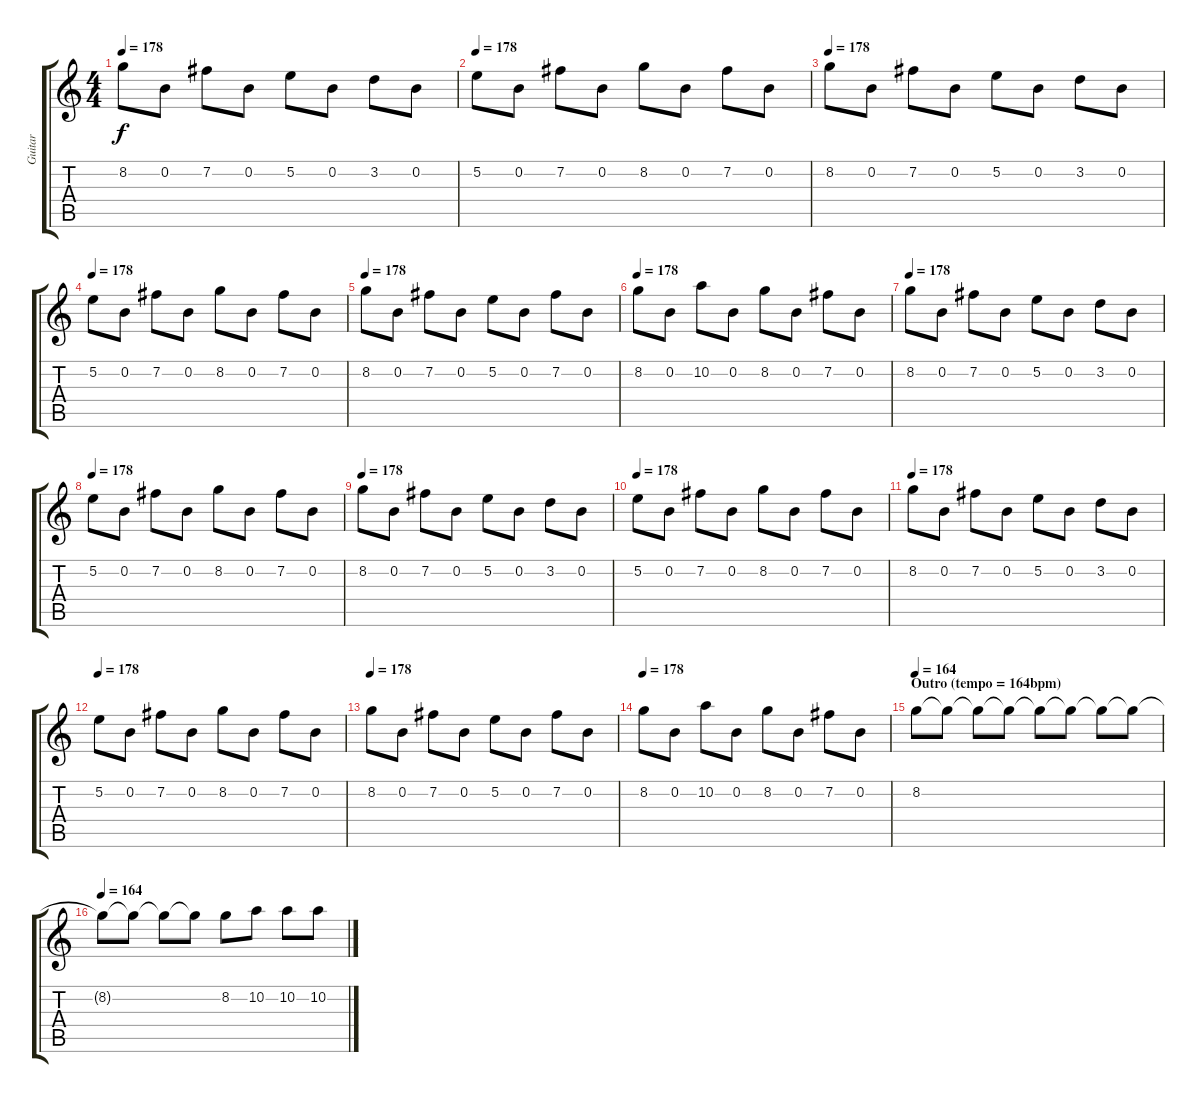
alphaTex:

\track ("Guitar" "Guitar") {instrument electricguitarjazz}
\staff {score tabs}
\tuning (E4 B3 G3 D3 A2 E2) {hide}
\ts (4 4)
\tempo 178
\clef g2
\ks c
8.2.8{dy f instrument distortionguitar} 0.2.8 7.2.8 0.2.8 5.2.8 0.2.8 3.2.8 0.2.8 |
\tempo 178
5.2.8{instrument distortionguitar} 0.2.8 7.2.8 0.2.8 8.2.8 0.2.8 7.2.8 0.2.8 |
\tempo 178
8.2.8{instrument distortionguitar} 0.2.8 7.2.8 0.2.8 5.2.8 0.2.8 3.2.8 0.2.8 |
\tempo 178
5.2.8{instrument distortionguitar} 0.2.8 7.2.8 0.2.8 8.2.8 0.2.8 7.2.8 0.2.8 |
\tempo 178
8.2.8{instrument distortionguitar} 0.2.8 7.2.8 0.2.8 5.2.8 0.2.8 7.2.8 0.2.8 |
\tempo 178
8.2.8{instrument distortionguitar} 0.2.8 10.2.8 0.2.8 8.2.8 0.2.8 7.2.8 0.2.8 |
\tempo 178
8.2.8{instrument distortionguitar} 0.2.8 7.2.8 0.2.8 5.2.8 0.2.8 3.2.8 0.2.8 |
\tempo 178
5.2.8{instrument distortionguitar} 0.2.8 7.2.8 0.2.8 8.2.8 0.2.8 7.2.8 0.2.8 |
\tempo 178
8.2.8{instrument distortionguitar} 0.2.8 7.2.8 0.2.8 5.2.8 0.2.8 3.2.8 0.2.8 |
\tempo 178
5.2.8{instrument distortionguitar} 0.2.8 7.2.8 0.2.8 8.2.8 0.2.8 7.2.8 0.2.8 |
\tempo 178
8.2.8{instrument distortionguitar} 0.2.8 7.2.8 0.2.8 5.2.8 0.2.8 3.2.8 0.2.8 |
\tempo 178
5.2.8{instrument distortionguitar} 0.2.8 7.2.8 0.2.8 8.2.8 0.2.8 7.2.8 0.2.8 |
\tempo 178
8.2.8{instrument distortionguitar} 0.2.8 7.2.8 0.2.8 5.2.8 0.2.8 7.2.8 0.2.8 |
\tempo 178
8.2.8{instrument distortionguitar} 0.2.8 10.2.8 0.2.8 8.2.8 0.2.8 7.2.8 0.2.8 |
\section ("" "Outro (tempo = 164bpm)")
\tempo 164
8.2.8{instrument electricguitarjazz} 8.2{t}.8 8.2{t}.8 8.2{t}.8 8.2{t}.8 8.2{t}.8 8.2{t}.8 8.2{t}.8 |
\tempo 164
8.2{t}.8 8.2{t}.8 8.2{t}.8 8.2{t}.8 8.2.8 10.2.8 10.2.8 10.2.8
